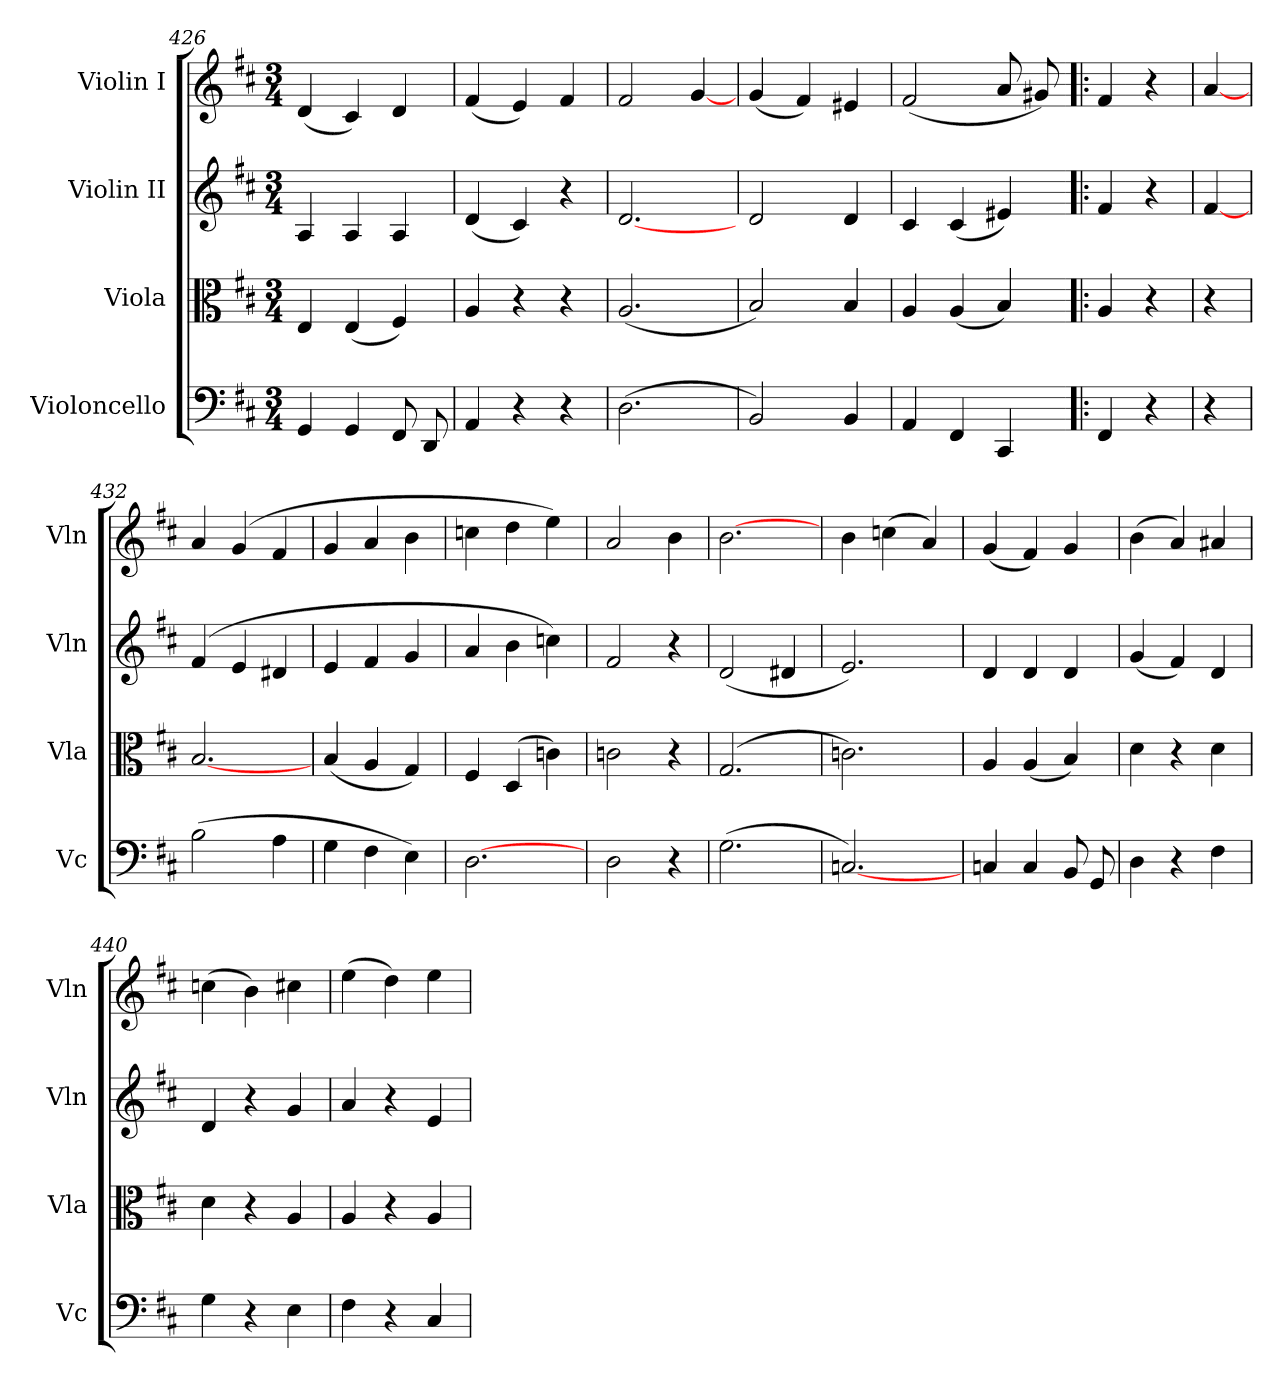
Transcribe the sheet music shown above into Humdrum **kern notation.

**kern	**kern	**kern	**kern
*part4	*part3	*part2	*part1
*staff4	*staff3	*staff2	*staff1
*I"Violoncello	*I"Viola	*I"Violin II	*I"Violin I
*I'Vc	*I'Vla	*I'Vln	*I'Vln
*clefF4	*clefC3	*clefG2	*clefG2
*k[f#c#]	*k[f#c#]	*k[f#c#]	*k[f#c#]
*D:	*D:	*D:	*D:
*M3/4	*M3/4	*M3/4	*M3/4
=426	=426	=426	=426
4GG	4E	4A	(4d
4GG	(4E	4A	4c#)
8FF#	4F#)	4A	4d
8DD	.	.	.
=427	=427	=427	=427
4AA	4A	(4d	(4f#
4r	4r	4c#)	4e)
4r	4r	4r	4f#
=428	=428	=428	=428
(2.D	(2.A	[2.d	2f#
.	.	.	[4g
=429	=429	=429	=429
2BB)	2B)	2d	(4g
.	.	.	4f#)
4BB	4B	4d	4e#X
=430	=430	=430	=430
4AA	4A	4c#	(2f#
4FF#	(4A	(4c#	.
4CC#	4B)	4e#X)	8a
.	.	.	8g#X)
=431!|:	=431!|:	=431!|:	=431!|:
4FF#	4A	4f#	4f#
4r	4r	4r	4r
=	=	=	=
4r	4r	[4f#	[4a
=432	=432	=432	=432
(2B	[2.B	(4f#	4a
.	.	4e	(4g
4A	.	4d#X	4f#
=433	=433	=433	=433
4G	(4B	4e	4g
4F#	4A	4f#	4a
4E)	4G)	4g	4b
=434	=434	=434	=434
[2.D	4F#	4a	4ccn
.	(4D	4b	4dd
.	4cn)	4ccn)	4ee)
=435	=435	=435	=435
2D	2cn	2f#	2a
4r	4r	4r	4b
=436	=436	=436	=436
(2.G	(2.G	(2d	[2.b
.	.	4d#X	.
=437	=437	=437	=437
[2.Cn)	2.cn)	2.e)	4b
.	.	.	(4ccn
.	.	.	4a)
=438	=438	=438	=438
4Cn	4A	4d	(4g
4C	(4A	4d	4f#)
8BB	4B)	4d	4g
8GG	.	.	.
=439	=439	=439	=439
4D	4d	(4g	(4b
4r	4r	4f#)	4a)
4F#	4d	4d	4a#X
=440	=440	=440	=440
4G	4d	4d	(4ccn
4r	4r	4r	4b)
4E	4A	4g	4cc#X
=441	=441	=441	=441
4F#	4A	4a	(4ee
4r	4r	4r	4dd)
4C#	4A	4e	4ee
=	=	=	=
*-	*-	*-	*-
